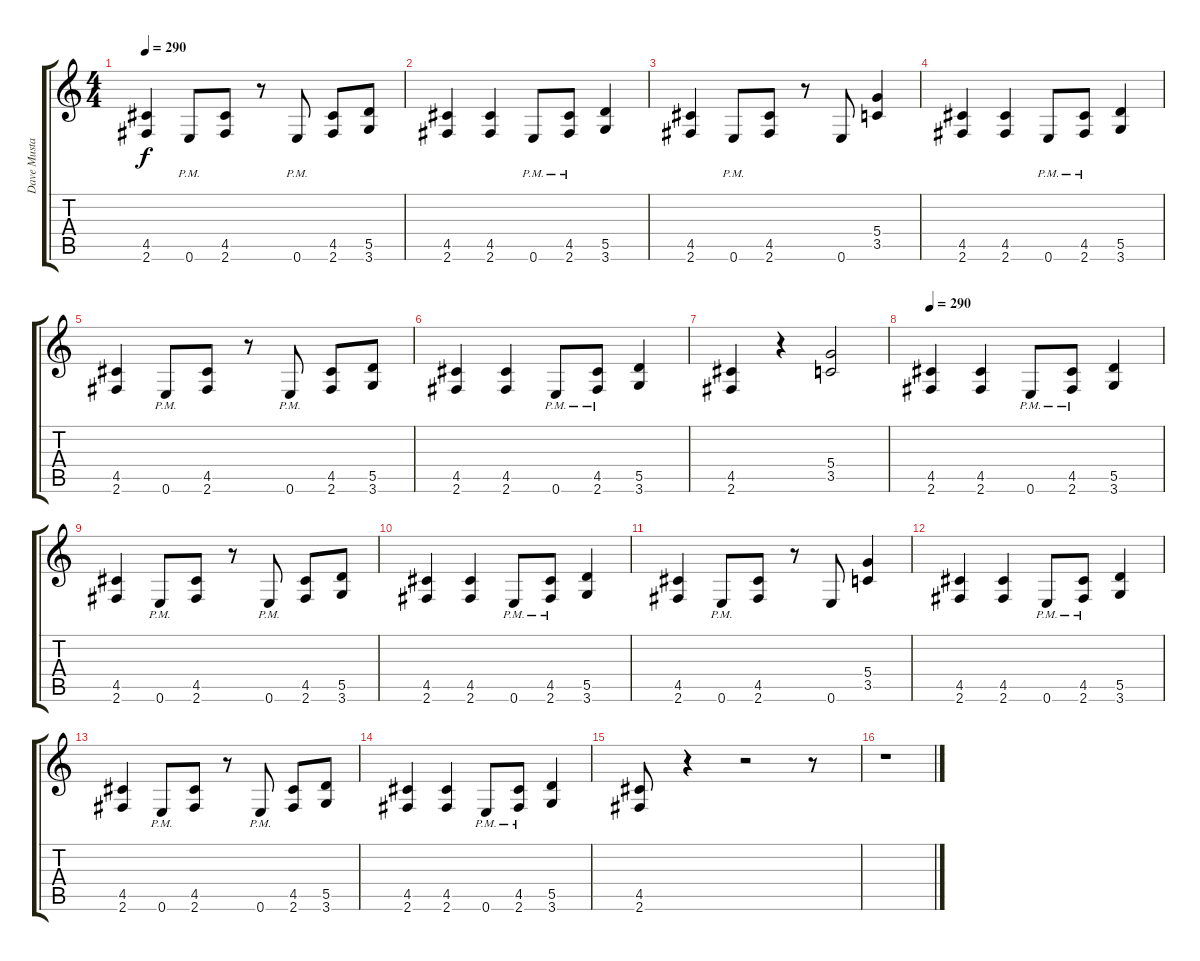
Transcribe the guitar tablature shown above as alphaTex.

\track ("Dave Mustaine" "Dave Musta") {instrument distortionguitar}
\staff {score tabs}
\tuning (E4 B3 G3 D3 A2 E2) {hide}
\ts (4 4)
\tempo 290
\clef g2
\ks c
(4.5 2.6).4{dy f} 0.6{pm}.8 (4.5 2.6).8 r.8 0.6{pm}.8 (4.5 2.6).8 (5.5 3.6).8 |
(4.5 2.6).4 (4.5 2.6).4 0.6{pm}.8 (4.5 2.6{pm}).8 (5.5 3.6).4 |
(4.5 2.6).4 0.6{pm}.8 (4.5 2.6).8 r.8 0.6.8 (5.4 3.5).4 |
(4.5 2.6).4 (4.5 2.6).4 0.6{pm}.8 (4.5 2.6{pm}).8 (5.5 3.6).4 |
(4.5 2.6).4 0.6{pm}.8 (4.5 2.6).8 r.8 0.6{pm}.8 (4.5 2.6).8 (5.5 3.6).8 |
(4.5 2.6).4 (4.5 2.6).4 0.6{pm}.8 (4.5 2.6{pm}).8 (5.5 3.6).4 |
(4.5 2.6).4 r.4 (5.4 3.5).2 |
\tempo 280
\tempo 290
(4.5 2.6).4 (4.5 2.6).4 0.6{pm}.8 (4.5 2.6{pm}).8 (5.5 3.6).4 |
(4.5 2.6).4 0.6{pm}.8 (4.5 2.6).8 r.8 0.6{pm}.8 (4.5 2.6).8 (5.5 3.6).8 |
(4.5 2.6).4 (4.5 2.6).4 0.6{pm}.8 (4.5 2.6{pm}).8 (5.5 3.6).4 |
(4.5 2.6).4 0.6{pm}.8 (4.5 2.6).8 r.8 0.6.8 (5.4 3.5).4 |
(4.5 2.6).4 (4.5 2.6).4 0.6{pm}.8 (4.5 2.6{pm}).8 (5.5 3.6).4 |
(4.5 2.6).4 0.6{pm}.8 (4.5 2.6).8 r.8 0.6{pm}.8 (4.5 2.6).8 (5.5 3.6).8 |
(4.5 2.6).4 (4.5 2.6).4 0.6{pm}.8 (4.5 2.6{pm}).8 (5.5 3.6).4 |
(4.5 2.6).8 r.4 r.2 r.8 |
r.1
